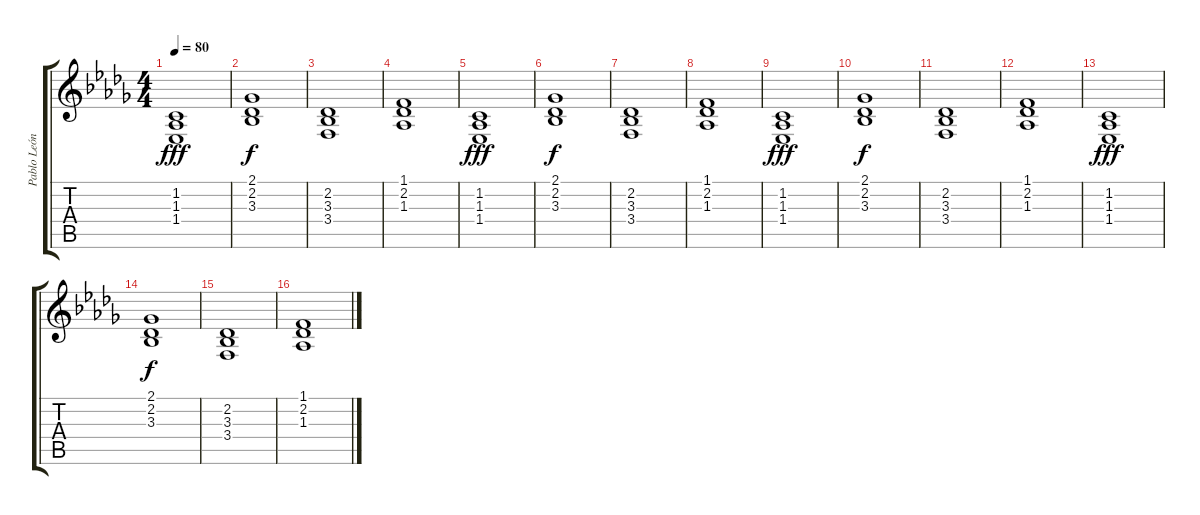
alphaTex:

\track ("Pablo León" "Pablo León") {instrument voiceoohs}
\staff {score tabs}
\tuning (E4 B3 G3 D3 A2 E2) {hide}
\ts (4 4)
\tempo 80
\clef g2
\ks bbminor
(1.2 1.3 1.4).1{dy fff} |
(2.1 2.2 3.3).1{dy f} |
(2.2 3.3 3.4).1{volume 14} |
(1.1 2.2 1.3).1 |
(1.2 1.3 1.4).1{dy fff} |
(2.1 2.2 3.3).1{dy f} |
(2.2 3.3 3.4).1{volume 14} |
(1.1 2.2 1.3).1 |
(1.2 1.3 1.4).1{dy fff} |
(2.1 2.2 3.3).1{dy f} |
(2.2 3.3 3.4).1{volume 14} |
(1.1 2.2 1.3).1 |
(1.2 1.3 1.4).1{dy fff} |
(2.1 2.2 3.3).1{dy f} |
(2.2 3.3 3.4).1{volume 14} |
(1.1 2.2 1.3).1
